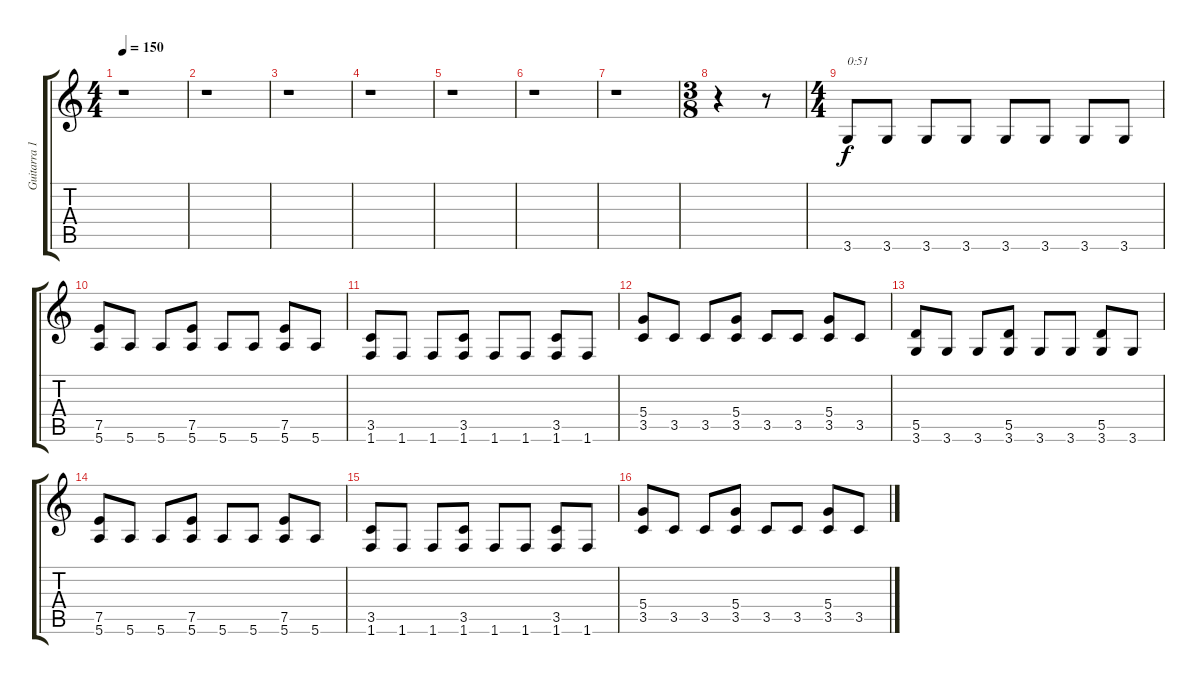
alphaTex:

\track ("Guitarra 1" "Guitarra 1") {instrument distortionguitar}
\staff {score tabs}
\tuning (E4 B3 G3 D3 A2 E2) {hide}
\ts (4 4)
\tempo 150
\clef g2
\ks c
r.1{dy f instrument distortionguitar} |
r.1 |
r.1 |
r.1 |
r.1 |
r.1 |
r.1 |
\ts (3 8)
r.4 r.8 |
\ts (4 4)
3.6.8{txt "0:51"} 3.6.8 3.6.8 3.6.8 3.6.8 3.6.8 3.6.8 3.6.8 |
(7.5 5.6).8 5.6.8 5.6.8 (7.5 5.6).8 5.6.8 5.6.8 (7.5 5.6).8 5.6.8 |
(3.5 1.6).8 1.6.8 1.6.8 (3.5 1.6).8 1.6.8 1.6.8 (3.5 1.6).8 1.6.8 |
(5.4 3.5).8 3.5.8 3.5.8 (5.4 3.5).8 3.5.8 3.5.8 (5.4 3.5).8 3.5.8 |
(5.5 3.6).8 3.6.8 3.6.8 (5.5 3.6).8 3.6.8 3.6.8 (5.5 3.6).8 3.6.8 |
(7.5 5.6).8 5.6.8 5.6.8 (7.5 5.6).8 5.6.8 5.6.8 (7.5 5.6).8 5.6.8 |
(3.5 1.6).8 1.6.8 1.6.8 (3.5 1.6).8 1.6.8 1.6.8 (3.5 1.6).8 1.6.8 |
(5.4 3.5).8 3.5.8 3.5.8 (5.4 3.5).8 3.5.8 3.5.8 (5.4 3.5).8 3.5.8
